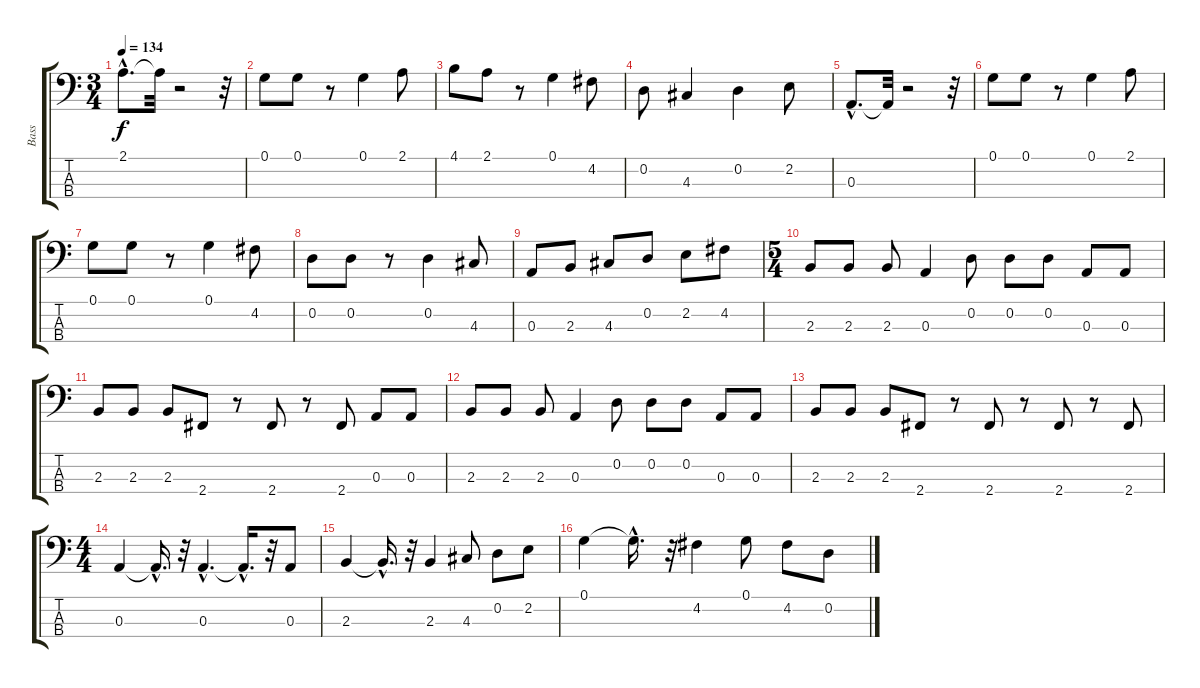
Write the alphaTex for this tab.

\track ("Bass" "Bass") {instrument electricbassfinger}
\staff {score tabs}
\tuning (G2 D2 A1 E1) {hide}
\ts (3 4)
\tempo 134
\clef f4
\ks c
2.1{hac}.8{d dy f} 2.1{t}.32 r.2 r.32 |
0.1.8 0.1.8 r.8 0.1.4 2.1.8 |
4.1.8 2.1.8 r.8 0.1.4 4.2.8 |
0.2.8 4.3.4 0.2.4 2.2.8 |
0.3{hac}.8{d} 0.3{t}.32 r.2 r.32 |
0.1.8 0.1.8 r.8 0.1.4 2.1.8 |
0.1.8 0.1.8 r.8 0.1.4 4.2.8 |
0.2.8 0.2.8 r.8 0.2.4 4.3.8 |
0.3.8 2.3.8 4.3.8 0.2.8 2.2.8 4.2.8 |
\ts (5 4)
2.3.8 2.3.8 2.3.8 0.3.4 0.2.8 0.2.8 0.2.8 0.3.8 0.3.8 |
2.3.8 2.3.8 2.3.8 2.4.8 r.8 2.4.8 r.8 2.4.8 0.3.8 0.3.8 |
2.3.8 2.3.8 2.3.8 0.3.4 0.2.8 0.2.8 0.2.8 0.3.8 0.3.8 |
2.3.8 2.3.8 2.3.8 2.4.8 r.8 2.4.8 r.8 2.4.8 r.8 2.4.8 |
\ts (4 4)
0.3.4 0.3{hac t}.16{d} r.32 0.3{hac}.4{d} 0.3{hac t}.16{d} r.32 0.3.8 |
2.3.4 2.3{hac t}.16{d} r.32 2.3.4 4.3.8 0.2.8 2.2.8 |
0.1.4 0.1{hac t}.16{d} r.32 4.2.4 0.1.8 4.2.8 0.2.8
